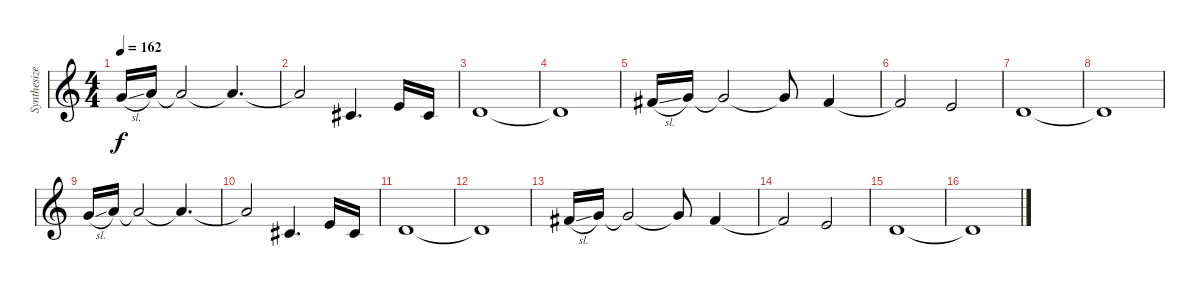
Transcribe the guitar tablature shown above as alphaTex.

\track ("Synthesizer" "Synthesize") {instrument lead2sawtooth}
\staff {score}
\tuning (E4 B3 G3 D3 A2 E2 B1) {hide}
\ts (4 4)
\tempo 162
\clef g2
\ks c
3.1{sl}.16{dy f} 5.1.16 5.1{t}.2 5.1{t}.4{d} |
5.1{t}.2 2.2.4{d} 0.1.16 2.2.16 |
3.2.1 |
3.2{t}.1 |
2.1{sl}.16 3.1.16 3.1{t}.2 3.1{t}.8 2.1.4 |
2.1{t}.2 0.1.2 |
3.2.1 |
3.2{t}.1 |
3.1{sl}.16 5.1.16 5.1{t}.2 5.1{t}.4{d} |
5.1{t}.2 2.2.4{d} 0.1.16 2.2.16 |
3.2.1 |
3.2{t}.1 |
2.1{sl}.16 3.1.16 3.1{t}.2 3.1{t}.8 2.1.4 |
2.1{t}.2 0.1.2 |
3.2.1 |
3.2{t}.1
